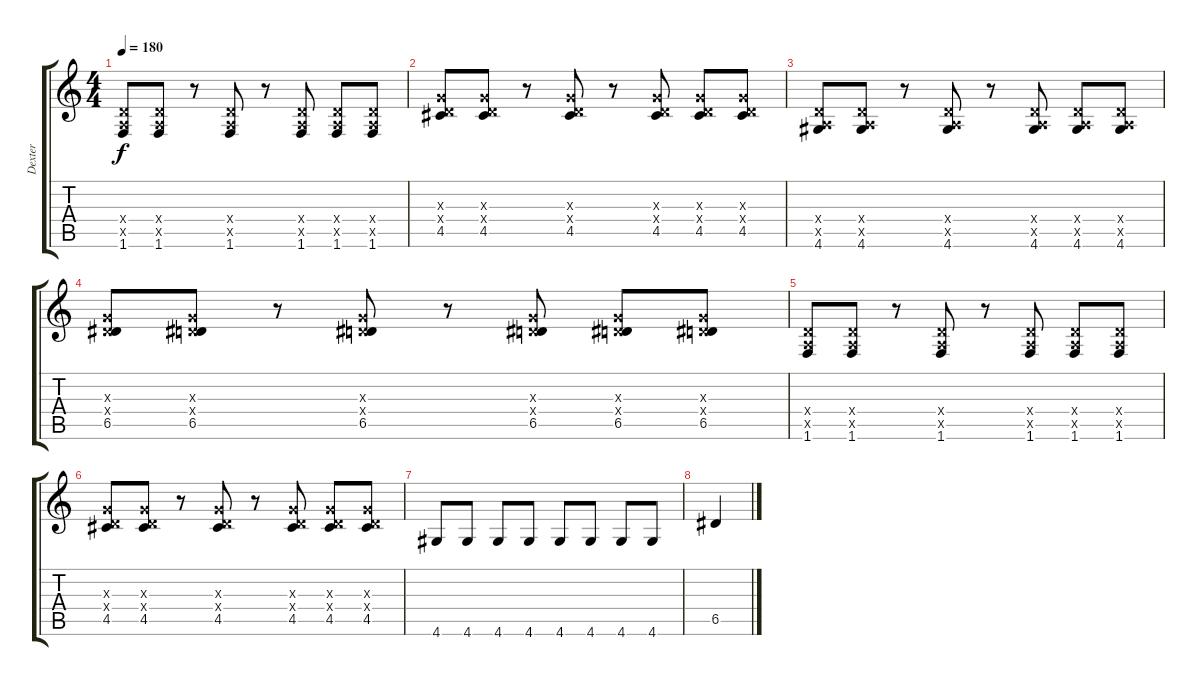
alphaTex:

\track ("Dexter" "Dexter") {instrument distortionguitar}
\staff {score tabs}
\tuning (E4 B3 G3 D3 A2 E2) {hide}
\ts (4 4)
\tempo 180
\clef g2
\ks c
(0.4{x} 0.5{x} 1.6).8{dy f} (0.4{x} 0.5{x} 1.6).8 r.8 (0.4{x} 0.5{x} 1.6).8 r.8 (0.4{x} 0.5{x} 1.6).8 (0.4{x} 0.5{x} 1.6).8 (0.4{x} 0.5{x} 1.6).8 |
(0.3{x} 0.4{x} 4.5).8 (0.3{x} 0.4{x} 4.5).8 r.8 (0.3{x} 0.4{x} 4.5).8 r.8 (0.3{x} 0.4{x} 4.5).8 (0.3{x} 0.4{x} 4.5).8 (0.3{x} 0.4{x} 4.5).8 |
(0.4{x} 0.5{x} 4.6).8 (0.4{x} 0.5{x} 4.6).8 r.8 (0.4{x} 0.5{x} 4.6).8 r.8 (0.4{x} 0.5{x} 4.6).8 (0.4{x} 0.5{x} 4.6).8 (0.4{x} 0.5{x} 4.6).8 |
(0.3{x} 0.4{x} 6.5).8 (0.3{x} 0.4{x} 6.5).8 r.8 (0.3{x} 0.4{x} 6.5).8 r.8 (0.3{x} 0.4{x} 6.5).8 (0.3{x} 0.4{x} 6.5).8 (0.3{x} 0.4{x} 6.5).8 |
(0.4{x} 0.5{x} 1.6).8 (0.4{x} 0.5{x} 1.6).8 r.8 (0.4{x} 0.5{x} 1.6).8 r.8 (0.4{x} 0.5{x} 1.6).8 (0.4{x} 0.5{x} 1.6).8 (0.4{x} 0.5{x} 1.6).8 |
(0.3{x} 0.4{x} 4.5).8 (0.3{x} 0.4{x} 4.5).8 r.8 (0.3{x} 0.4{x} 4.5).8 r.8 (0.3{x} 0.4{x} 4.5).8 (0.3{x} 0.4{x} 4.5).8 (0.3{x} 0.4{x} 4.5).8 |
4.6.8 4.6.8 4.6.8 4.6.8 4.6.8 4.6.8 4.6.8 4.6.8 |
6.5.4
